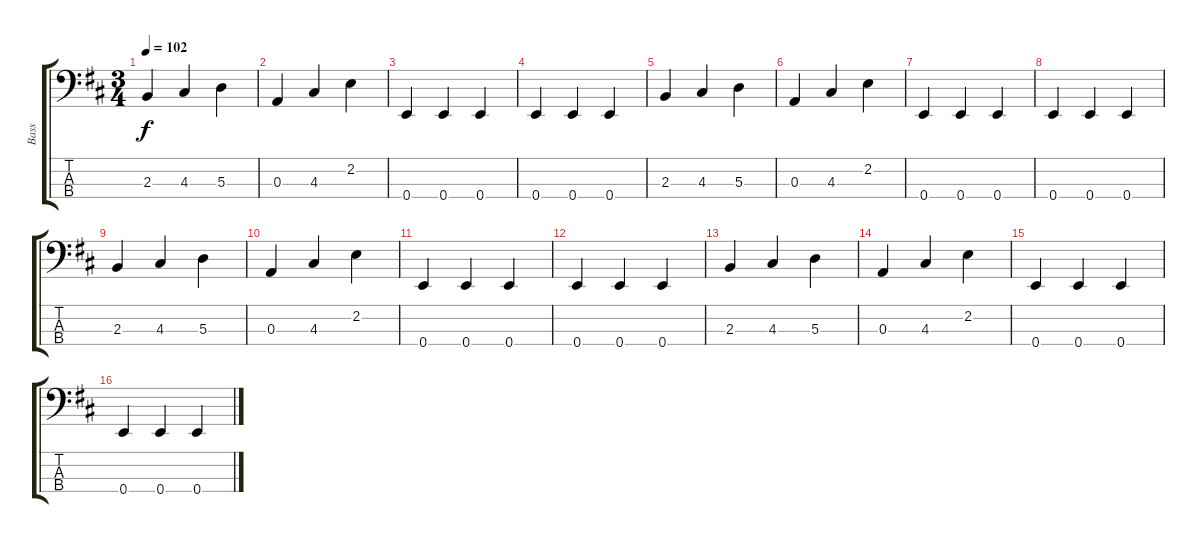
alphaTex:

\track ("Bass" "Bass") {instrument electricbassfinger}
\staff {score tabs}
\tuning (G2 D2 A1 E1) {hide}
\ts (3 4)
\tempo 102
\clef f4
\ks d
2.3.4{dy f} 4.3.4 5.3.4 |
0.3.4 4.3.4 2.2.4 |
0.4.4 0.4.4 0.4.4 |
0.4.4 0.4.4 0.4.4 |
2.3.4 4.3.4 5.3.4 |
0.3.4 4.3.4 2.2.4 |
0.4.4 0.4.4 0.4.4 |
0.4.4 0.4.4 0.4.4 |
2.3.4 4.3.4 5.3.4 |
0.3.4 4.3.4 2.2.4 |
0.4.4 0.4.4 0.4.4 |
0.4.4 0.4.4 0.4.4 |
2.3.4 4.3.4 5.3.4 |
0.3.4 4.3.4 2.2.4 |
0.4.4 0.4.4 0.4.4 |
0.4.4 0.4.4 0.4.4
